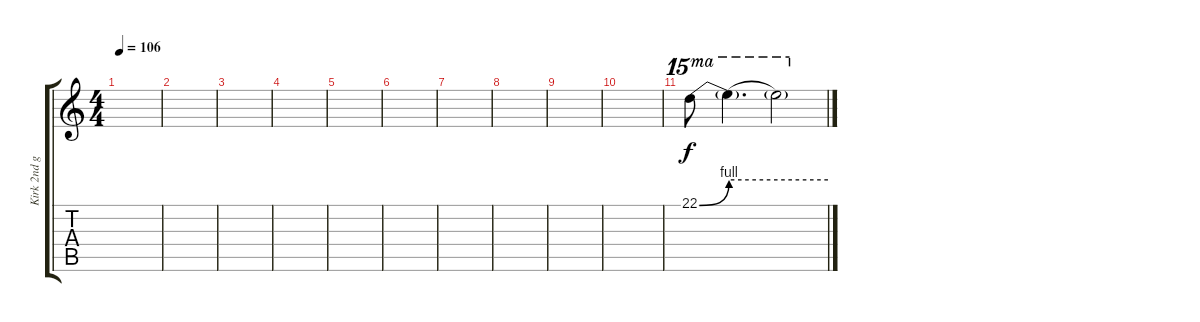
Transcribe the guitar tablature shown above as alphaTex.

\track ("Kirk 2nd guitar" "Kirk 2nd g") {instrument distortionguitar}
\staff {score tabs}
\tuning (E4 B3 G3 D3 A2 E2) {hide}
\ts (4 4)
\tempo 106
\clef g2
\ks c
|
|
|
|
|
|
|
|
|
|
22.1{be (bend 0 0 60 4)}.8{ot 15ma} 22.1{be (hold 0 4 60 4) t}.4{d ot 15ma} 22.1{t}.2{ot 15ma}
